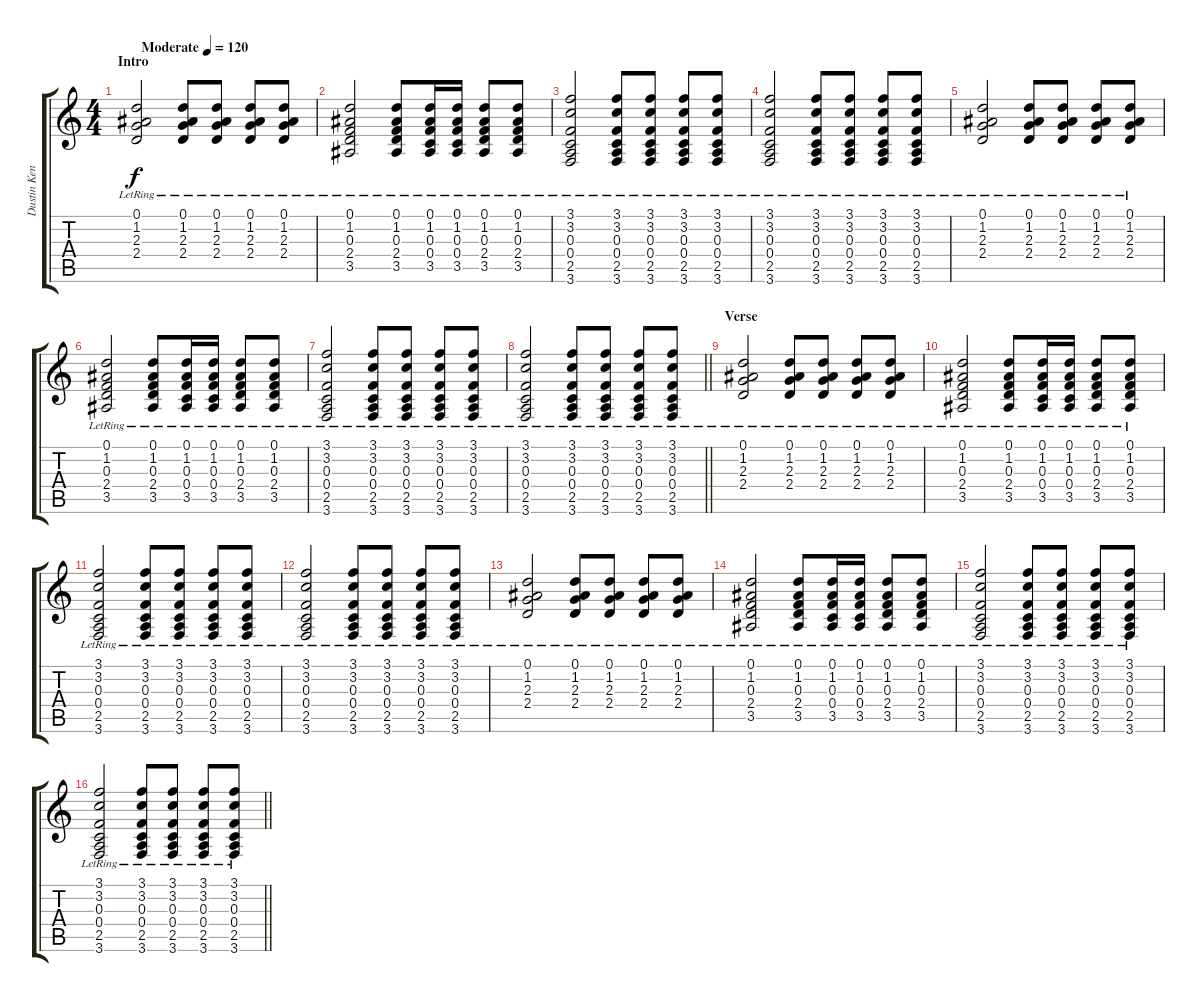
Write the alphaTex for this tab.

\track ("Dustin Kensrue" "Dustin Ken") {instrument acousticguitarsteel}
\staff {score tabs}
\tuning (D4 A3 F3 C3 G2 D2) {hide}
\ts (4 4)
\section ("" "Intro")
\tempo (120 "Moderate")
\clef g2
\ks c
(0.1{lr} 1.2{lr} 2.3{lr} 2.4{lr}).2{dy f instrument acousticguitarsteel} (0.1{lr} 1.2{lr} 2.3{lr} 2.4{lr}).8 (0.1{lr} 1.2{lr} 2.3{lr} 2.4{lr}).8 (0.1{lr} 1.2{lr} 2.3{lr} 2.4{lr}).8 (0.1{lr} 1.2{lr} 2.3{lr} 2.4{lr}).8 |
(0.1{lr} 1.2{lr} 0.3{lr} 2.4{lr} 3.5{lr}).2 (0.1{lr} 1.2{lr} 0.3{lr} 2.4{lr} 3.5{lr}).8 (0.1{lr} 1.2{lr} 0.3{lr} 0.4{lr} 3.5{lr}).16 (0.1{lr} 1.2{lr} 0.3{lr} 0.4{lr} 3.5{lr}).16 (0.1{lr} 1.2{lr} 0.3{lr} 2.4{lr} 3.5{lr}).8 (0.1{lr} 1.2{lr} 0.3{lr} 2.4{lr} 3.5{lr}).8 |
(3.1{lr} 3.2{lr} 0.3{lr} 0.4{lr} 2.5{lr} 3.6{lr}).2 (3.1{lr} 3.2{lr} 0.3{lr} 0.4{lr} 2.5{lr} 3.6{lr}).8 (3.1{lr} 3.2{lr} 0.3{lr} 0.4{lr} 2.5{lr} 3.6{lr}).8 (3.1{lr} 3.2{lr} 0.3{lr} 0.4{lr} 2.5{lr} 3.6{lr}).8 (3.1{lr} 3.2{lr} 0.3{lr} 0.4{lr} 2.5{lr} 3.6{lr}).8 |
(3.1{lr} 3.2{lr} 0.3{lr} 0.4{lr} 2.5{lr} 3.6{lr}).2 (3.1{lr} 3.2{lr} 0.3{lr} 0.4{lr} 2.5{lr} 3.6{lr}).8 (3.1{lr} 3.2{lr} 0.3{lr} 0.4{lr} 2.5{lr} 3.6{lr}).8 (3.1{lr} 3.2{lr} 0.3{lr} 0.4{lr} 2.5{lr} 3.6{lr}).8 (3.1{lr} 3.2{lr} 0.3{lr} 0.4{lr} 2.5{lr} 3.6{lr}).8 |
(0.1{lr} 1.2{lr} 2.3{lr} 2.4{lr}).2 (0.1{lr} 1.2{lr} 2.3{lr} 2.4{lr}).8 (0.1{lr} 1.2{lr} 2.3{lr} 2.4{lr}).8 (0.1{lr} 1.2{lr} 2.3{lr} 2.4{lr}).8 (0.1{lr} 1.2{lr} 2.3{lr} 2.4{lr}).8 |
(0.1{lr} 1.2{lr} 0.3{lr} 2.4{lr} 3.5{lr}).2 (0.1{lr} 1.2{lr} 0.3{lr} 2.4{lr} 3.5{lr}).8 (0.1{lr} 1.2{lr} 0.3{lr} 0.4{lr} 3.5{lr}).16 (0.1{lr} 1.2{lr} 0.3{lr} 0.4{lr} 3.5{lr}).16 (0.1{lr} 1.2{lr} 0.3{lr} 2.4{lr} 3.5{lr}).8 (0.1{lr} 1.2{lr} 0.3{lr} 2.4{lr} 3.5{lr}).8 |
(3.1{lr} 3.2{lr} 0.3{lr} 0.4{lr} 2.5{lr} 3.6{lr}).2 (3.1{lr} 3.2{lr} 0.3{lr} 0.4{lr} 2.5{lr} 3.6{lr}).8 (3.1{lr} 3.2{lr} 0.3{lr} 0.4{lr} 2.5{lr} 3.6{lr}).8 (3.1{lr} 3.2{lr} 0.3{lr} 0.4{lr} 2.5{lr} 3.6{lr}).8 (3.1{lr} 3.2{lr} 0.3{lr} 0.4{lr} 2.5{lr} 3.6{lr}).8 |
\barLineRight lightlight
(3.1{lr} 3.2{lr} 0.3{lr} 0.4{lr} 2.5{lr} 3.6{lr}).2 (3.1{lr} 3.2{lr} 0.3{lr} 0.4{lr} 2.5{lr} 3.6{lr}).8 (3.1{lr} 3.2{lr} 0.3{lr} 0.4{lr} 2.5{lr} 3.6{lr}).8 (3.1{lr} 3.2{lr} 0.3{lr} 0.4{lr} 2.5{lr} 3.6{lr}).8 (3.1{lr} 3.2{lr} 0.3{lr} 0.4{lr} 2.5{lr} 3.6{lr}).8 |
\section ("" "Verse")
(0.1{lr} 1.2{lr} 2.3{lr} 2.4{lr}).2 (0.1{lr} 1.2{lr} 2.3{lr} 2.4{lr}).8 (0.1{lr} 1.2{lr} 2.3{lr} 2.4{lr}).8 (0.1{lr} 1.2{lr} 2.3{lr} 2.4{lr}).8 (0.1{lr} 1.2{lr} 2.3{lr} 2.4{lr}).8 |
(0.1{lr} 1.2{lr} 0.3{lr} 2.4{lr} 3.5{lr}).2 (0.1{lr} 1.2{lr} 0.3{lr} 2.4{lr} 3.5{lr}).8 (0.1{lr} 1.2{lr} 0.3{lr} 0.4{lr} 3.5{lr}).16 (0.1{lr} 1.2{lr} 0.3{lr} 0.4{lr} 3.5{lr}).16 (0.1{lr} 1.2{lr} 0.3{lr} 2.4{lr} 3.5{lr}).8 (0.1{lr} 1.2{lr} 0.3{lr} 2.4{lr} 3.5{lr}).8 |
(3.1{lr} 3.2{lr} 0.3{lr} 0.4{lr} 2.5{lr} 3.6{lr}).2 (3.1{lr} 3.2{lr} 0.3{lr} 0.4{lr} 2.5{lr} 3.6{lr}).8 (3.1{lr} 3.2{lr} 0.3{lr} 0.4{lr} 2.5{lr} 3.6{lr}).8 (3.1{lr} 3.2{lr} 0.3{lr} 0.4{lr} 2.5{lr} 3.6{lr}).8 (3.1{lr} 3.2{lr} 0.3{lr} 0.4{lr} 2.5{lr} 3.6{lr}).8 |
(3.1{lr} 3.2{lr} 0.3{lr} 0.4{lr} 2.5{lr} 3.6{lr}).2 (3.1{lr} 3.2{lr} 0.3{lr} 0.4{lr} 2.5{lr} 3.6{lr}).8 (3.1{lr} 3.2{lr} 0.3{lr} 0.4{lr} 2.5{lr} 3.6{lr}).8 (3.1{lr} 3.2{lr} 0.3{lr} 0.4{lr} 2.5{lr} 3.6{lr}).8 (3.1{lr} 3.2{lr} 0.3{lr} 0.4{lr} 2.5{lr} 3.6{lr}).8 |
(0.1{lr} 1.2{lr} 2.3{lr} 2.4{lr}).2 (0.1{lr} 1.2{lr} 2.3{lr} 2.4{lr}).8 (0.1{lr} 1.2{lr} 2.3{lr} 2.4{lr}).8 (0.1{lr} 1.2{lr} 2.3{lr} 2.4{lr}).8 (0.1{lr} 1.2{lr} 2.3{lr} 2.4{lr}).8 |
(0.1{lr} 1.2{lr} 0.3{lr} 2.4{lr} 3.5{lr}).2 (0.1{lr} 1.2{lr} 0.3{lr} 2.4{lr} 3.5{lr}).8 (0.1{lr} 1.2{lr} 0.3{lr} 0.4{lr} 3.5{lr}).16 (0.1{lr} 1.2{lr} 0.3{lr} 0.4{lr} 3.5{lr}).16 (0.1{lr} 1.2{lr} 0.3{lr} 2.4{lr} 3.5{lr}).8 (0.1{lr} 1.2{lr} 0.3{lr} 2.4{lr} 3.5{lr}).8 |
(3.1{lr} 3.2{lr} 0.3{lr} 0.4{lr} 2.5{lr} 3.6{lr}).2 (3.1{lr} 3.2{lr} 0.3{lr} 0.4{lr} 2.5{lr} 3.6{lr}).8 (3.1{lr} 3.2{lr} 0.3{lr} 0.4{lr} 2.5{lr} 3.6{lr}).8 (3.1{lr} 3.2{lr} 0.3{lr} 0.4{lr} 2.5{lr} 3.6{lr}).8 (3.1{lr} 3.2{lr} 0.3{lr} 0.4{lr} 2.5{lr} 3.6{lr}).8 |
\barLineRight lightlight
(3.1{lr} 3.2{lr} 0.3{lr} 0.4{lr} 2.5{lr} 3.6{lr}).2 (3.1{lr} 3.2{lr} 0.3{lr} 0.4{lr} 2.5{lr} 3.6{lr}).8 (3.1{lr} 3.2{lr} 0.3{lr} 0.4{lr} 2.5{lr} 3.6{lr}).8 (3.1{lr} 3.2{lr} 0.3{lr} 0.4{lr} 2.5{lr} 3.6{lr}).8 (3.1{lr} 3.2{lr} 0.3{lr} 0.4{lr} 2.5{lr} 3.6{lr}).8
